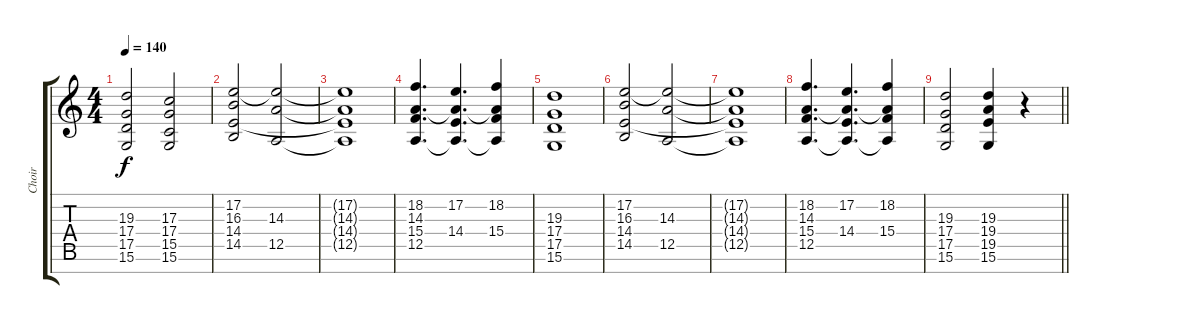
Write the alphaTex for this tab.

\track ("Choir" "Choir") {instrument choiraahs}
\staff {score tabs}
\tuning (E4 B3 G3 D3 A2 E2 B1) {hide}
\ts (4 4)
\tempo 140
\clef g2
\ks aminor
(19.3 17.4 17.5 15.6).2{dy f} (17.3 17.4 15.5 15.6).2 |
(17.2 16.3 14.4 14.5).2 (17.2{t} 14.3 12.5).2 |
(17.2{t} 14.3{t} 14.4{t} 12.5{t}).1 |
(18.2 14.3 15.4 12.5).4{d} (17.2 14.3{t} 14.4 12.5{t}).4{d} (18.2 14.3{t} 15.4 12.5{t}).4 |
(19.3 17.4 17.5 15.6).1 |
(17.2 16.3 14.4 14.5).2 (17.2{t} 14.3 12.5).2 |
(17.2{t} 14.3{t} 14.4{t} 12.5{t}).1 |
(18.2 14.3 15.4 12.5).4{d} (17.2 14.3{t} 14.4 12.5{t}).4{d} (18.2 14.3{t} 15.4 12.5{t}).4 |
\barLineRight lightlight
(19.3 17.4 17.5 15.6).2 (19.3 19.4 19.5 15.6).4 r.4
